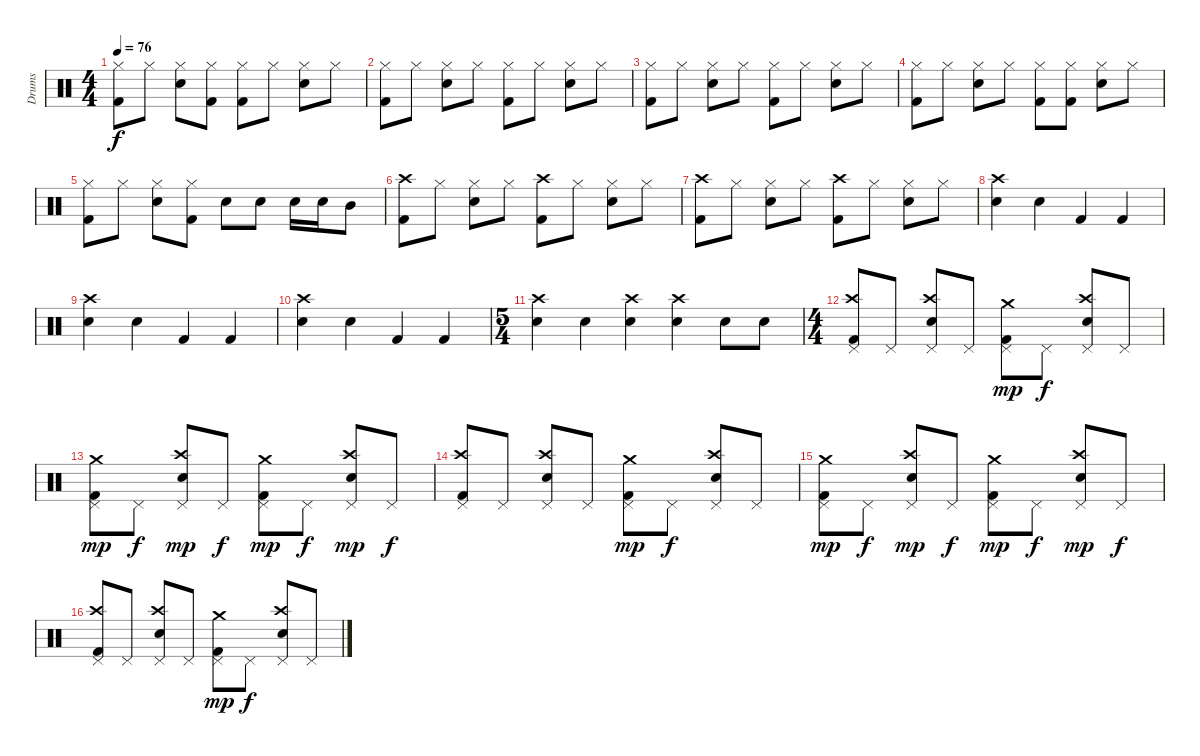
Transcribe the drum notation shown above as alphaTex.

\track ("Drums" "Drums") {instrument percussion}
\staff {score}
\articulation defaults
\ts (4 4)
\tempo 76
\clef neutral
\ks c
("Hi-Hat (closed)" "Kick (hit) 2").8{dy f} "Hi-Hat (closed)".8 ("Hi-Hat (closed)" "Snare (hit) 2").8 ("Hi-Hat (closed)" "Kick (hit) 2").8 ("Hi-Hat (closed)" "Kick (hit) 2").8 "Hi-Hat (closed)".8 ("Hi-Hat (closed)" "Snare (hit) 2").8 "Hi-Hat (closed)".8 |
("Hi-Hat (closed)" "Kick (hit) 2").8 "Hi-Hat (closed)".8 ("Hi-Hat (closed)" "Snare (hit) 2").8 "Hi-Hat (closed)".8 ("Hi-Hat (closed)" "Kick (hit) 2").8 "Hi-Hat (closed)".8 ("Hi-Hat (closed)" "Snare (hit) 2").8 "Hi-Hat (closed)".8 |
("Hi-Hat (closed)" "Kick (hit) 2").8 "Hi-Hat (closed)".8 ("Hi-Hat (closed)" "Snare (hit) 2").8 "Hi-Hat (closed)".8 ("Hi-Hat (closed)" "Kick (hit) 2").8 "Hi-Hat (closed)".8 ("Hi-Hat (closed)" "Snare (hit) 2").8 "Hi-Hat (closed)".8 |
("Hi-Hat (closed)" "Kick (hit) 2").8 "Hi-Hat (closed)".8 ("Hi-Hat (closed)" "Snare (hit) 2").8 "Hi-Hat (closed)".8 ("Hi-Hat (closed)" "Kick (hit) 2").8 ("Hi-Hat (closed)" "Kick (hit) 2").8 ("Hi-Hat (closed)" "Snare (hit) 2").8 "Hi-Hat (closed)".8 |
("Hi-Hat (closed)" "Kick (hit) 2").8 "Hi-Hat (closed)".8 ("Hi-Hat (closed)" "Snare (hit) 2").8 ("Hi-Hat (closed)" "Kick (hit) 2").8 "Snare (hit) 2".8 "Snare (hit) 2".8 "Snare (hit) 2".16 "Snare (hit) 2".16 "Mid Tom (hit)".8 |
("Crash high (hit)" "Kick (hit) 2").8 "Hi-Hat (closed)".8 ("Hi-Hat (closed)" "Snare (hit) 2").8 "Hi-Hat (closed)".8 ("Crash high (hit)" "Kick (hit) 2").8 "Hi-Hat (closed)".8 ("Hi-Hat (closed)" "Snare (hit) 2").8 "Hi-Hat (closed)".8 |
("Crash high (hit)" "Kick (hit) 2").8 "Hi-Hat (closed)".8 ("Hi-Hat (closed)" "Snare (hit) 2").8 "Hi-Hat (closed)".8 ("Crash high (hit)" "Kick (hit) 2").8 "Hi-Hat (closed)".8 ("Hi-Hat (closed)" "Snare (hit) 2").8 "Hi-Hat (closed)".8 |
("Crash high (hit)" "Snare (hit) 2").4 "Snare (hit) 2".4 "Kick (hit) 2".4 "Kick (hit) 2".4 |
("Crash high (hit)" "Snare (hit) 2").4 "Snare (hit) 2".4 "Kick (hit) 2".4 "Kick (hit) 2".4 |
("Crash high (hit)" "Snare (hit) 2").4 "Snare (hit) 2".4 "Kick (hit) 2".4 "Kick (hit) 2".4 |
\ts (5 4)
("Crash high (hit)" "Snare (hit) 2").4 "Snare (hit) 2".4 ("Crash high (hit)" "Snare (hit) 2").4 ("Crash high (hit)" "Snare (hit) 2").4 "Snare (hit) 2".8 "Snare (hit) 2".8 |
\ts (4 4)
("Crash high (hit)" "Pedal Hi-Hat (hit)" "Kick (hit) 2").8 "Pedal Hi-Hat (hit)".8 ("Crash high (hit)" "Pedal Hi-Hat (hit)" "Snare (hit) 2").8 "Pedal Hi-Hat (hit)".8 ("Crash medium (hit)" "Pedal Hi-Hat (hit)" "Kick (hit) 2").8{dy mp} "Pedal Hi-Hat (hit)".8{dy f} ("Crash high (hit)" "Pedal Hi-Hat (hit)" "Snare (hit) 2").8 "Pedal Hi-Hat (hit)".8 |
("Crash medium (hit)" "Pedal Hi-Hat (hit)" "Kick (hit) 2").8{dy mp} "Pedal Hi-Hat (hit)".8{dy f} ("Crash high (hit)" "Pedal Hi-Hat (hit)" "Snare (hit) 2").8{dy mp} "Pedal Hi-Hat (hit)".8{dy f} ("Crash medium (hit)" "Pedal Hi-Hat (hit)" "Kick (hit) 2").8{dy mp} "Pedal Hi-Hat (hit)".8{dy f} ("Crash high (hit)" "Pedal Hi-Hat (hit)" "Snare (hit) 2").8{dy mp} "Pedal Hi-Hat (hit)".8{dy f} |
("Crash high (hit)" "Pedal Hi-Hat (hit)" "Kick (hit) 2").8 "Pedal Hi-Hat (hit)".8 ("Crash high (hit)" "Pedal Hi-Hat (hit)" "Snare (hit) 2").8 "Pedal Hi-Hat (hit)".8 ("Crash medium (hit)" "Pedal Hi-Hat (hit)" "Kick (hit) 2").8{dy mp} "Pedal Hi-Hat (hit)".8{dy f} ("Crash high (hit)" "Pedal Hi-Hat (hit)" "Snare (hit) 2").8 "Pedal Hi-Hat (hit)".8 |
("Crash medium (hit)" "Pedal Hi-Hat (hit)" "Kick (hit) 2").8{dy mp} "Pedal Hi-Hat (hit)".8{dy f} ("Crash high (hit)" "Pedal Hi-Hat (hit)" "Snare (hit) 2").8{dy mp} "Pedal Hi-Hat (hit)".8{dy f} ("Crash medium (hit)" "Pedal Hi-Hat (hit)" "Kick (hit) 2").8{dy mp} "Pedal Hi-Hat (hit)".8{dy f} ("Crash high (hit)" "Pedal Hi-Hat (hit)" "Snare (hit) 2").8{dy mp} "Pedal Hi-Hat (hit)".8{dy f} |
("Crash high (hit)" "Pedal Hi-Hat (hit)" "Kick (hit) 2").8 "Pedal Hi-Hat (hit)".8 ("Crash high (hit)" "Pedal Hi-Hat (hit)" "Snare (hit) 2").8 "Pedal Hi-Hat (hit)".8 ("Crash medium (hit)" "Pedal Hi-Hat (hit)" "Kick (hit) 2").8{dy mp} "Pedal Hi-Hat (hit)".8{dy f} ("Crash high (hit)" "Pedal Hi-Hat (hit)" "Snare (hit) 2").8 "Pedal Hi-Hat (hit)".8
